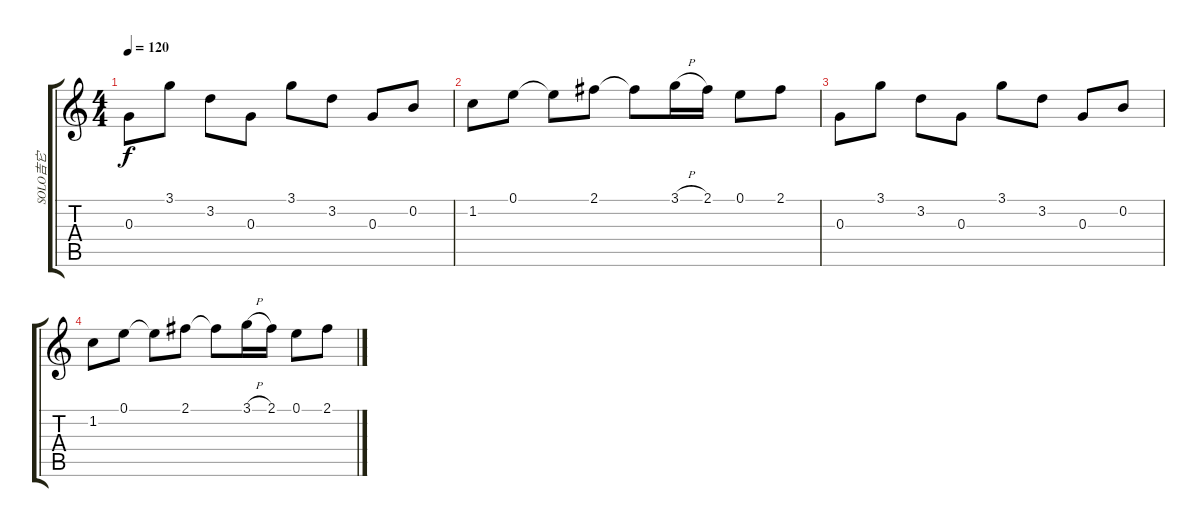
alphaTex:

\track ("SOLO吉它" "SOLO吉它") {instrument acousticguitarsteel}
\staff {score tabs}
\tuning (E4 B3 G3 D3 A2 E2) {hide}
\ts (4 4)
\tempo 120
\clef g2
\ks c
0.3.8{dy f} 3.1.8 3.2.8 0.3.8 3.1.8 3.2.8 0.3.8 0.2.8 |
1.2.8 0.1.8 0.1{t}.8 2.1.8 2.1{t}.8 3.1{h}.16 2.1.16 0.1.8 2.1.8 |
0.3.8 3.1.8 3.2.8 0.3.8 3.1.8 3.2.8 0.3.8 0.2.8 |
1.2.8 0.1.8 0.1{t}.8 2.1.8 2.1{t}.8 3.1{h}.16 2.1.16 0.1.8 2.1.8
